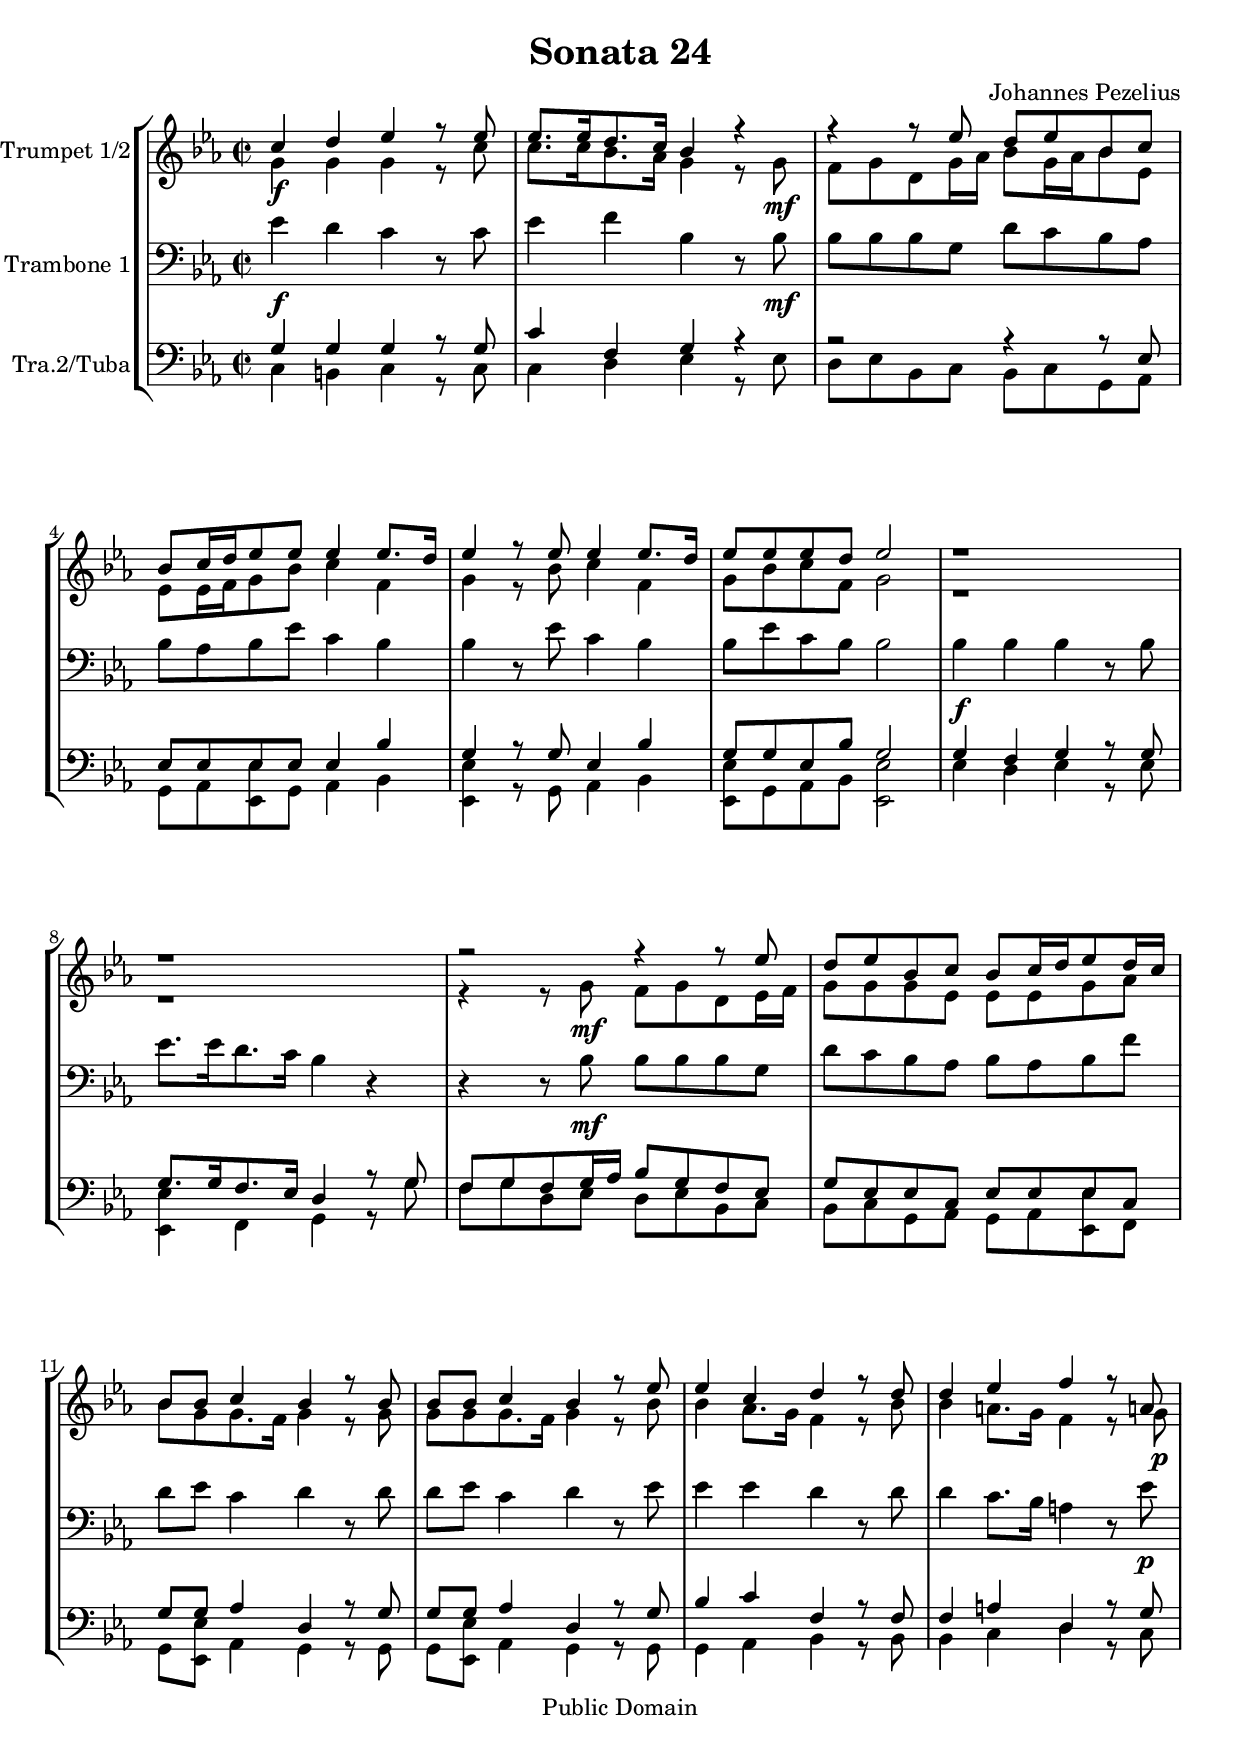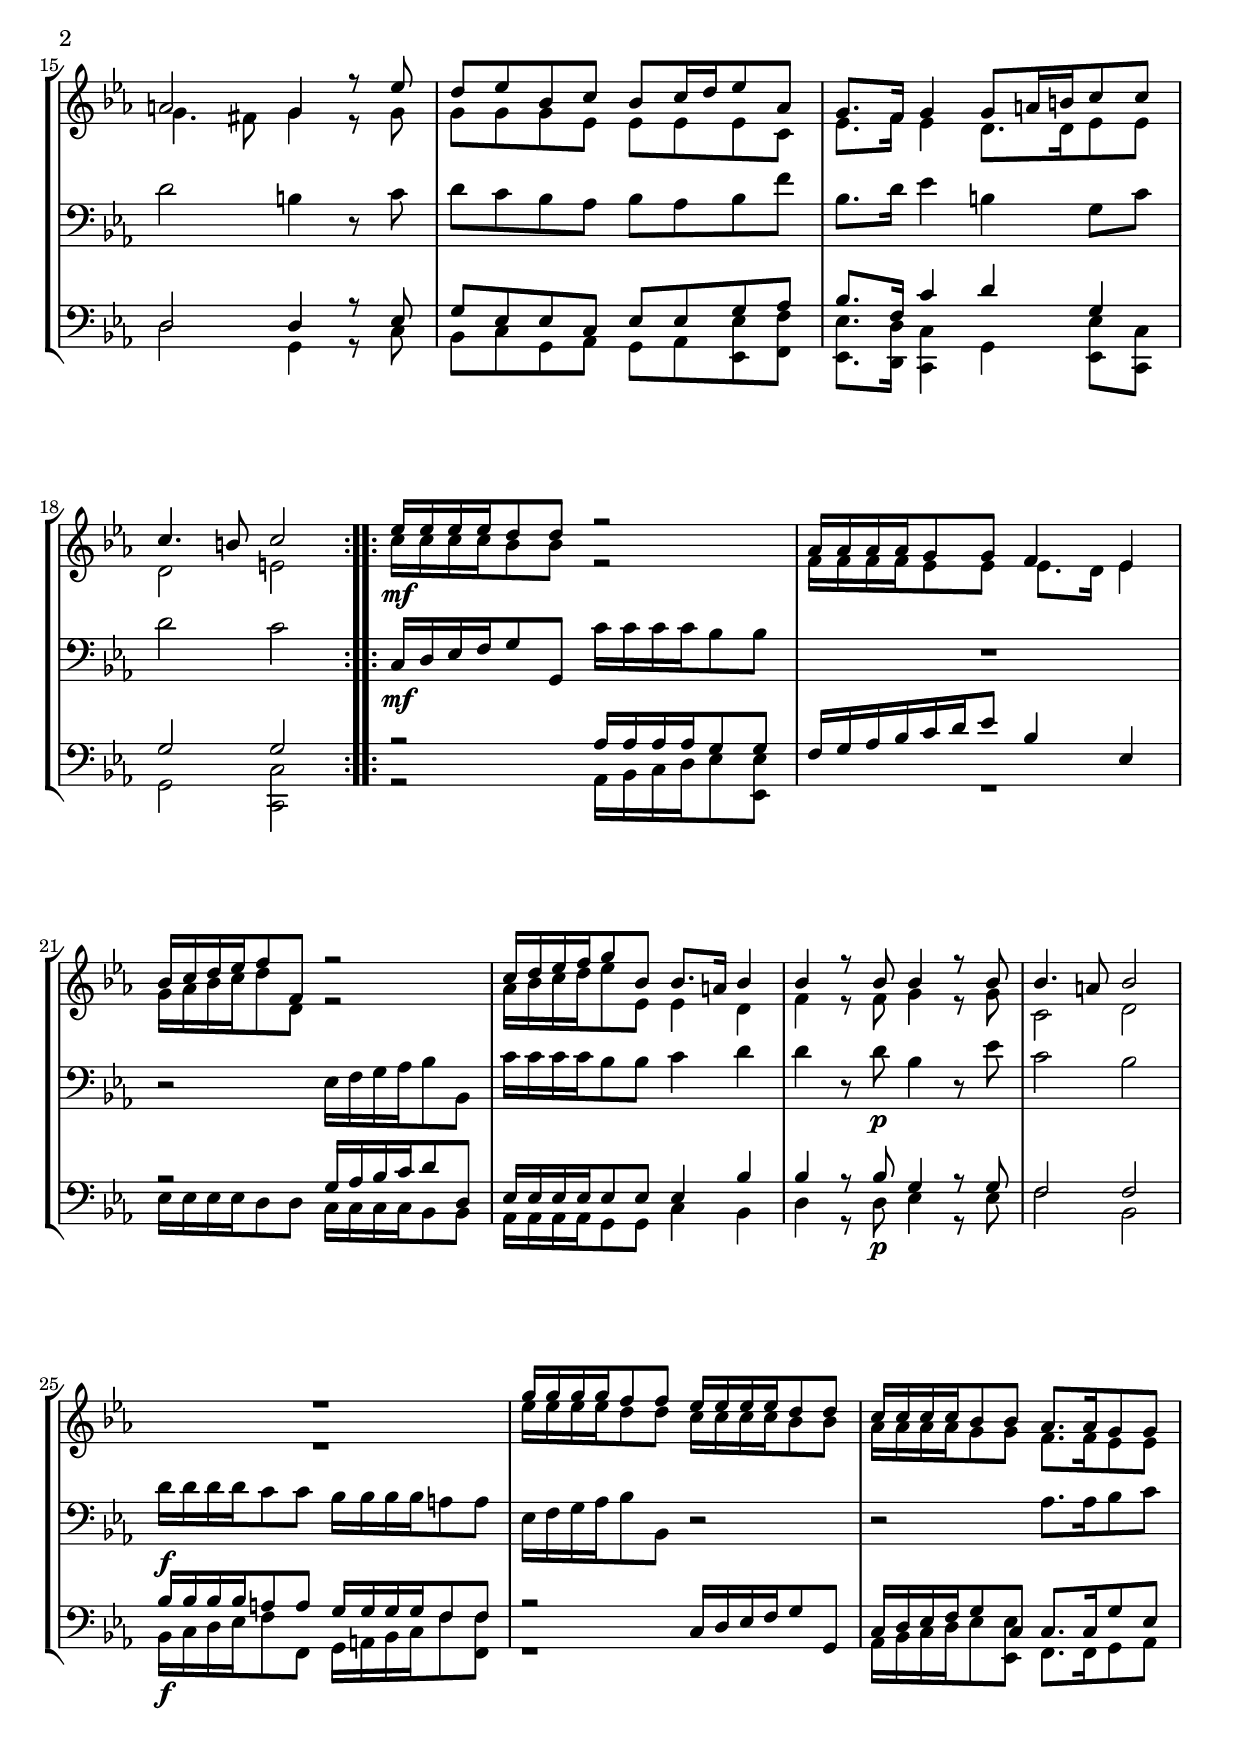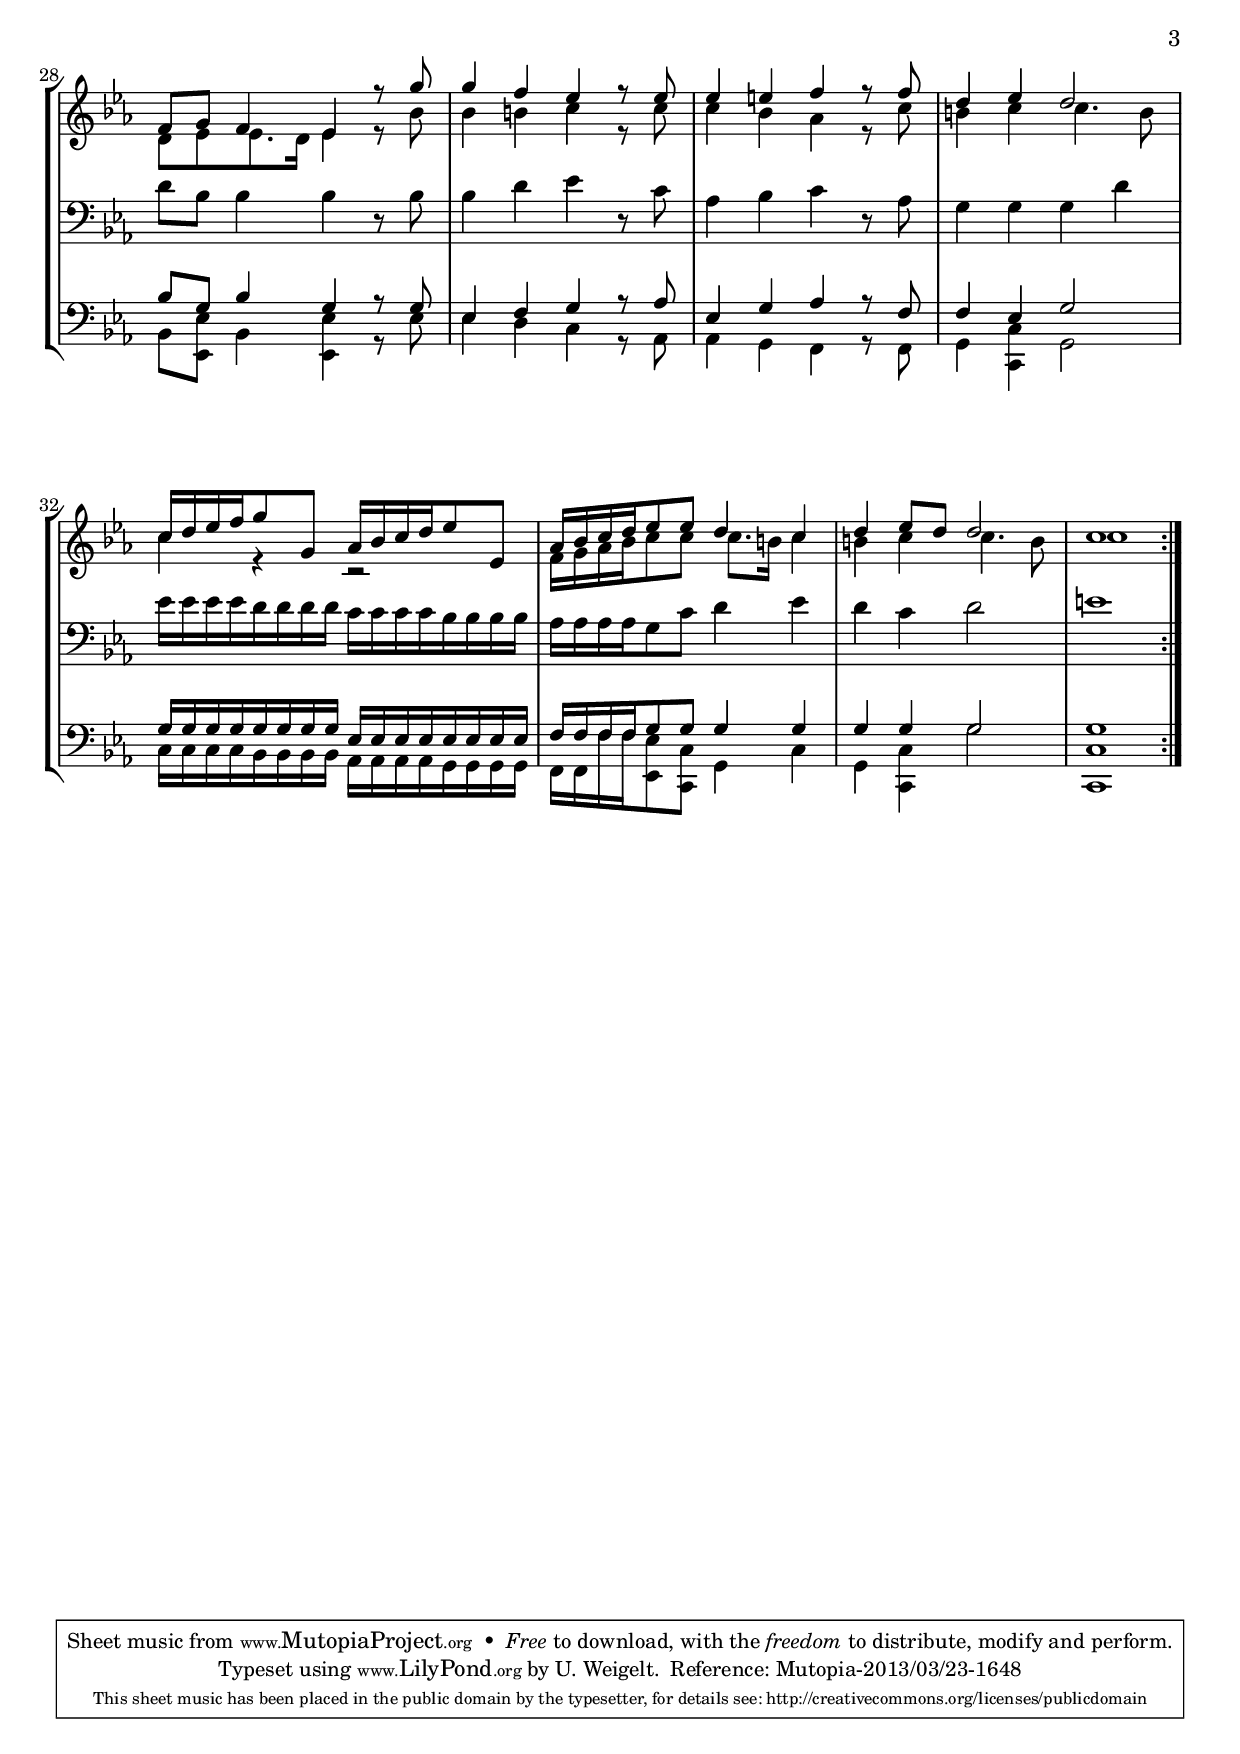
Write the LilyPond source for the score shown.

%edited with lilypondbeans
\version "2.16.1"
\header {
    title = "Sonata 24"
    composer = "Johannes Pezelius"
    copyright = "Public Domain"
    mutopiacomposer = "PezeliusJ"
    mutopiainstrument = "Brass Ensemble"
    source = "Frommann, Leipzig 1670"
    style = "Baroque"
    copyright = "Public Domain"
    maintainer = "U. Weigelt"
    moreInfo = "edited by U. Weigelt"
    %arranger = \markup { \tiny "edited by U.Weigelt"}

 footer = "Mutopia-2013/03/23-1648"
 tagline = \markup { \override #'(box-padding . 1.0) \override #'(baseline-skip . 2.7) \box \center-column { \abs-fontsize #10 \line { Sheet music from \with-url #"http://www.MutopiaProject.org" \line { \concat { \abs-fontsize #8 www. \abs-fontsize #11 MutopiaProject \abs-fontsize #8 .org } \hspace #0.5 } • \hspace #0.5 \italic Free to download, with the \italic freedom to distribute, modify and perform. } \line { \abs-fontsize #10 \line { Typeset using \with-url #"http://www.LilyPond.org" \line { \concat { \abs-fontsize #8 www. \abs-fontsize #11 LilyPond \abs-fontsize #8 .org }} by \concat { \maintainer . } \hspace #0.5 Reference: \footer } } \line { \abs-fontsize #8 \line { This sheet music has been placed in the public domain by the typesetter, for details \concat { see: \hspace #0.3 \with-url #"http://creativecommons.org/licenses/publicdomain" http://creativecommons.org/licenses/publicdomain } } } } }
}

\paper {
    %#(set-paper-size "a4")
}

PartPOneVoiceOne =  \relative c'' {
    \clef "treble" \key es \major
    \stemUp
    \repeat volta 2 {
          \set Staff.instrumentName = "Trumpet 1/2"
        \time 2/2 c4 d4 es4 r8 es8  | % 2
        es8.  es16  d8.  c16 bes4 r4 | % 3
        r4 r8 es8  d8  es8  bes8  c8  | % 4
        bes8  c16 d16  es8 es8  es4 es8. d16  | % 5
        es4 r8 es8 es4 es8. d16  | % 6
        es8  es8  es8  d8 es2 | % 7
        r1 r1 | % 9
        r2 r4 r8 es8  | \barNumberCheck #10
        d8  es8  bes8  c8  bes8  c16
        d16  es8 d16  c16  | % 11
        bes8  bes8 c4 bes4 r8 bes8  | % 12
        bes8  bes8 c4 bes4 r8 es8  | % 13
        es4 c4 d4 r8 d8  | % 14
        d4 es4 f4 r8 a,!8  | % 15
        a2 g4 r8 es'8  | % 16
        d8  es8  bes8  c8  bes8  c16 d16  es8 as,8 | % 17
        g8.  f16 g4 g8 a16 b16  c8 c8 | % 18
        c4. b8 c2 }
    | % 19
    \repeat volta 2 {
        es16  es16 es16 es16  d8  d8 r2 | \barNumberCheck #20
        as16  as16 as16 as16  g8  g8 f4 es4 | % 21
        bes'16  c16 d16 es16  f8  f,8 r2 | % 22
        c'16  d16 es16 f16  g8 bes,8 bes8.  a16 bes4 | % 23
        bes4 r8 bes8 bes4 r8 bes8  | % 24
        bes4. a8 bes2 | % 25
        R1 | % 26
        g'16  g16 g16 g16  f8  f8  es16  es16 es16 es16  d8  d8
        | % 27
        c16  c16 c16 c16  bes8  bes8
        as8.  as16  g8 g8 | % 28
        f8  g8 f4 es4 r8 g'8  | % 29
        g4 f4 es4 r8 es8  | \barNumberCheck #30
        es4 e4 f4 r8 f8  | % 31
        d4 es4 d2 | % 32
        c16  d16 es16 f16  g8  g,8  as16
        bes16 c16 d16  es8  es,8  | % 33
        as16  bes16 c16 d16  es8 es8  d4 c4 | % 34
        d4 es8 d8 d2 | % 35
        c1 }
}

PartPTwoVoiceOne =  \relative g' {
    \clef "treble" \key es \major
    \stemDown
    \repeat volta 2 {
    %    \set Staff.instrumentName = "Trumpet 2"
        \time 2/2 g4 \f g4 g4 r8 c8  | % 2
        c8.  c16  bes8.  as16 g4 r8 g8 \mf | % 3
        f8  g8  d8  g16 as16  bes8  g16 as16  bes8 es,8 | % 4
        es8  es16 f16  g8  bes8 c4 f,4 | % 5
        g4 r8 bes8 c4 f,4 | % 6
        g8  bes8  c8  f,8 g2 | % 7
        r1 r1 | % 9
        r4 r8 g8  \mf f8  g8  d8  es16 f16  | \barNumberCheck #10
        g8  g8  g8 es8 es8  es8  g8
        as8  | % 11
        bes8  g8  g8.  f16 g4 r8 g8  | % 12
        g8  g8  g8.  f16 g4 r8 bes8  | % 13
        bes4 as8. g16 f4 r8 bes8  | % 14
        bes4 a8. g16 f4 r8 g8 \p | % 15
        g4. fis8 g4 r8 g8  | % 16
        g8  g8  g8  es8  es8  es8  es8 c8 | % 17
        es8.  f16 es4 d8. d16  es8 es8 | % 18
        d2 e2 }
    | % 19
    \repeat volta 2 {
        c'16 \mf  c16 c16 c16  bes8  bes8 r2 | \barNumberCheck #20
        f16  f16 f16 f16  es8  es8  es8.  d16 es4 | % 21
        g16  as16 bes16 c16  d8  d,8 r2 | % 22
        as'16  bes16 c16 d16  es8 es,8  es4 d4 | % 23
        f4 r8 f8 g4 r8 g8  | % 24
        c,2 d2 | % 25
        R1 | % 26
        es'16  es16 es16 es16  d8  d8  c16  c16 c16 c16  bes8
        bes8  | % 27
        as16  as16 as16 as16  g8  g8
        f8.  f16  es8 es8 | % 28
        d8  es8 es8. d16 es4 r8 bes'8  | % 29
        bes4 b4 c4 r8 c8  | \barNumberCheck #30
        c4 bes4 as4 r8 c8  | % 31
        b4 c4 c4. b8  | % 32
        c4 r4 r2 | % 33
        f,16  g16 as16 bes16  c8 c8 c8.  b16 c4 | % 34
        b4 c4 c4. b8  | % 35
        c1 }
}

PartPThreeVoiceOne =  \relative es' {
    \clef bass \key es \major
    \repeat volta 2 {
        \set Staff.instrumentName = "Trambone 1"

        \time 2/2 es4 \f d4 c4 r8 c8  | % 2
        es4 f4 bes,4 r8 bes8 \mf  | % 3
        bes8  bes8  bes8  g8  d'8  c8  bes8 as8 | % 4
        bes8  as8  bes8  es8 c4 bes4 | % 5
        bes4 r8 es8 c4 bes4 | % 6
        bes8  es8  c8  bes8 bes2 | % 7
        bes4 \f bes4 bes4 r8 bes8  | % 8
        es8.  es16  d8.  c16 bes4 r4 | % 9
        r4 r8 bes8  \mf bes8  bes8  bes8  g8  | \barNumberCheck #10
        d'8  c8  bes8 as8 bes8  as8
        bes8  f'8  | % 11
        d8  es8 c4 d4 r8 d8  | % 12
        d8  es8 c4 d4 r8 es8  | % 13
        es4 es4 d4 r8 d8  | % 14
        d4 c8. bes16 a4 r8 es'8 \p  | % 15
        d2 b4 r8 c8  | % 16
        d8  c8  bes8  as8  bes8  as8  bes8 f'8 | % 17
        bes,8.  d16 es4 b4 g8 c8  | % 18
        d2 c2 }
    | % 19
    \repeat volta 2 {
        c,16 \mf d16 es16 f16  g8  g,8  c'16  c16 c16 c16  bes8  bes8
        | \barNumberCheck #20
        R1 | % 21
        r2 es,16 f16 g16 as16  bes8  bes,8  | % 22
        c'16  c16 c16 c16  bes8 bes8  c4 d4 | % 23
        d4 r8 d8 \p bes4 r8 es8  | % 24
        c2 bes2 | % 25
        d16 \f d16 d16 d16  c8  c8  bes16  bes16 bes16 bes16  a8  a8
        | % 26
        es16  f16 g16 as16  bes8  bes,8  r2 | % 27
        r2 as'8. as16  bes8  c8  | % 28
        d8  bes8 bes4 bes4 r8 bes8  | % 29
        bes4 d4 es4 r8 c8  | \barNumberCheck #30
        as4 bes4 c4 r8 as8  | % 31
        g4 g4 g4 d'4 | % 32
        es16  es16 es16 es16  d16  d16
        d16 d16  c16  c16 c16 c16  bes16  bes16 bes16 bes16  | % 33
        as16  as16 as16 as16  g8 c8  d4 es4 | % 34
        d4 c4 d2 | % 35
        e1 }
}

PartPFourVoiceOne =  \relative g {
    \set Staff.instrumentName = "Tra.2/Tuba"%"Trambone 2"
    \clef bass \key es \major  \stemUp
    \repeat volta 2 {
        \time 2/2 g4 g4 g4 r8 g8  | % 2
        c4 f,4 g4 r4 | % 3
        r2 r4 r8 es8  | % 4
        es8  es8 es8 es8 es4 bes'4 | % 5
        g4 r8 g8 es4 bes'4 | % 6
        g8  g8  es8  bes'8 g2 | % 7
        g4 f4 g4 r8 g8  | % 8
        g8.  g16  f8.  es16 d4 r8 g8  | % 9
        f8  g8  f8  g16 as16  bes8  g8  f8 es8 | \barNumberCheck #10
        g8  es8  es8  c8  es8  es8  es8
        c8 | % 11
        g'8  g8 as4 d,4 r8 g8  | % 12
        g8  g8 as4 d,4 r8 g8  | % 13
        bes4 c4 f,4 r8 f8  | % 14
        f4 a4 d,4 r8 g8  | % 15
        d2 d4 r8 es8  | % 16
        g8  es8  es8  c8  es8  es8  g8 as8 | % 17
        bes8.  f16 c'4 d4 g,4 | % 18
        g2 g2 }
    | % 19
    \repeat volta 2 {
        r2 as16 as16 as16 as16  g8  g8  | \barNumberCheck #20
        f16  g16 as16 bes16  c16  d16 es8 bes4 es,4 | % 21
        r2 g16 as16 bes16 c16  d8  d,8  | % 22
        es16  es16 es16 es16  es8 es8  es4 bes'4 | % 23
        bes4 r8 bes8 \p g4 r8 g8  | % 24
        f2 f2 | % 25
        bes16  \f bes16 bes16 bes16  a8  a8  g16  g16 g16 g16  f8  f8
        | % 26
        r2 c16  d16 es16 f16  g8 g,8  | % 27
        c16  d16 es16 f16  g8  c,8  c8.
        c16  g'8 es8 | % 28
        bes'8  g8 bes4 g4 r8 g8  | % 29
        es4 f4 g4 r8 as8  | \barNumberCheck #30
        es4 g4 as4 r8 f8  | % 31
        f4 es4 g2 | % 32
        g16  g16 g16 g16  g16  g16 g16 g16
        es16  es16 es16 es16  es16  es16 es16 es16  | % 33
        f16   f16 f16 f16  g8 g8  g4 g4 | % 34
        g4 g4 g2 | % 35
        g1 }
}

PartPFourVoiceTwo =  \relative c {
  %  \set Staff.instrumentName = "Tuba"
    \clef bass \key es \major \stemDown
    \repeat volta 2 {
        \time 2/2 c4 b4 c4 r8 c8  | % 2
        c4 d4 es4 r8 es8  | % 3
        d8  es8  bes8  c8  bes8  c8  g8 as8 | % 4
        g8  as8  <es es'>8   g8 as4 bes4 | % 5
        <es, es'>4 r8 g8 as4 bes4 | % 6
        <es, es'>8   g8  as8  bes8 <es, es'>2 | % 7
        es'4 d4 es4 r8 es8  | % 8
        <es, es'>4 f4 g4 r8 g'8  | % 9
        f8  g8  d8  es8  d8  es8  bes8 c8 | \barNumberCheck #10
        bes8  c8  g8  as8  g8  as8
        <es es'>8 f8 | % 11
        g8  <es es'>8 as4 g4 r8 g8  | % 12
        g8  <es es'>8 as4 g4 r8 g8  | % 13
        g4 as4 bes4 r8 bes8  | % 14
        bes4 c4 d4 r8 c8  | % 15
        d2 g,4 r8 c8  | % 16
        bes8  c8  g8  as8  g8  as8  <es es'>8 <f f'>8 | % 17
        <es es'>8.   <d d'>16 <c c'>4 g'4 <es es'>8 <c c'>8   | % 18
        g'2 <c, c'>2 }
    | % 19
    \repeat volta 2 {
        r2 as'16 bes16 c16 d16  es8  <es, es'>8   | \barNumberCheck #20
        R1 | % 21
        es'16  es16 es16 es16  d8  d8  c16  c16 c16 c16  bes8
        bes8  | % 22
        as16  as16 as16 as16  g8 g8  c4 bes4 | % 23
        d4 r8 d8 es4 r8 es8  | % 24
        f2 bes,2 | % 25
        bes16  c16 d16 es16  f8  f,8  g16  a16 bes16 c16  f8  <f,
        f'>8   | % 26
        r1
        as16  bes16 c16 d16  es8  <es,
        es'>8   f8.  f16  g8 as8 | % 28
        bes8  <es, es'>8 bes'4 <es, es'>4 r8 es'8  | % 29
        es4 d4 c4 r8 as8  | \barNumberCheck #30
        as4 g4 f4 r8 f8  | % 31
        g4 <c c,>4 g2 | % 32
        c16  c16 c16 c16  bes16  bes16
        bes16 bes16  as16  as16 as16 as16  g16  g16 g16 g16  | % 33
        f16   f16 f'16 f16   <es es,>8 <c c,>8  g4 c4 | % 34
        g4 <c c,>4 g'2 | % 35
        <c, c,>1 }
}

\score{
    % The score definition
    \context StaffGroup{
        <<

        \context Staff = "Sopran" <<
        \PartPOneVoiceOne \\
        \PartPTwoVoiceOne
        >>
        \context Staff = "Tenor" <<
        \PartPThreeVoiceOne
        >>
        \context Staff  = "Bass"<<
        \PartPFourVoiceOne \\
        \PartPFourVoiceTwo
        >>
        >>
    }
    \layout { }
    \midi {
        \tempo 4 = 100
    }
}
